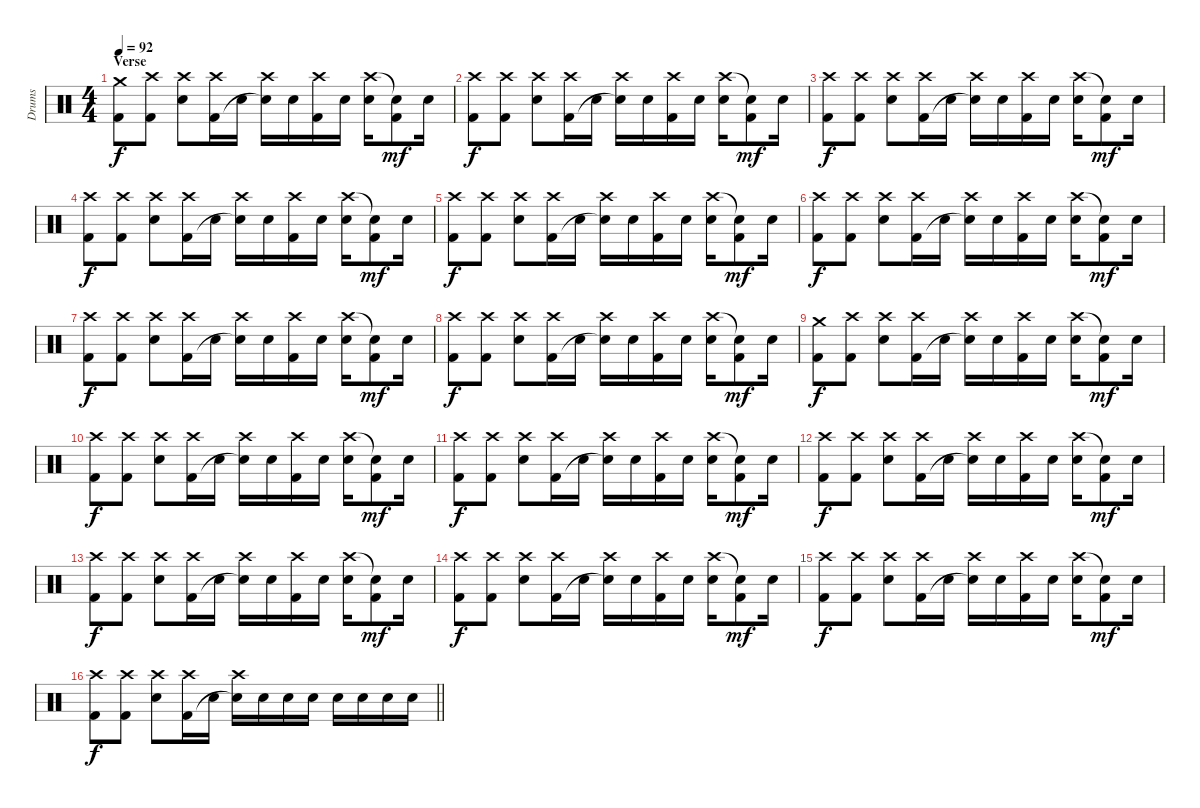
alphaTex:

\track ("Drums" "Drums") {instrument percussion}
\staff {score}
\articulation defaults
\ts (4 4)
\section ("" "Verse")
\tempo 92
\clef neutral
\ks c
("Crash medium (hit)" "Kick (hit) 2").8{dy f} ("Crash high (hit)" "Kick (hit) 2").8 ("Crash high (hit)" "Electric Snare (hit)").8 ("Crash high (hit)" "Kick (hit) 2").16 "Electric Snare (hit)".16 ("Crash high (hit)" "Snare (hit)"{t}).16 "Electric Snare (hit)".16 ("Crash high (hit)" "Kick (hit) 2").16 "Electric Snare (hit)".16 ("Crash high (hit)" "Electric Snare (hit)").16 ("Snare (hit)"{t} "Kick (hit) 2").8{dy mf} "Electric Snare (hit)".16 |
("Crash high (hit)" "Kick (hit) 2").8{dy f} ("Crash high (hit)" "Kick (hit) 2").8 ("Crash high (hit)" "Electric Snare (hit)").8 ("Crash high (hit)" "Kick (hit) 2").16 "Electric Snare (hit)".16 ("Crash high (hit)" "Snare (hit)"{t}).16 "Electric Snare (hit)".16 ("Crash high (hit)" "Kick (hit) 2").16 "Electric Snare (hit)".16 ("Crash high (hit)" "Electric Snare (hit)").16 ("Snare (hit)"{t} "Kick (hit) 2").8{dy mf} "Electric Snare (hit)".16 |
("Crash high (hit)" "Kick (hit) 2").8{dy f} ("Crash high (hit)" "Kick (hit) 2").8 ("Crash high (hit)" "Electric Snare (hit)").8 ("Crash high (hit)" "Kick (hit) 2").16 "Electric Snare (hit)".16 ("Crash high (hit)" "Snare (hit)"{t}).16 "Electric Snare (hit)".16 ("Crash high (hit)" "Kick (hit) 2").16 "Electric Snare (hit)".16 ("Crash high (hit)" "Electric Snare (hit)").16 ("Snare (hit)"{t} "Kick (hit) 2").8{dy mf} "Electric Snare (hit)".16 |
("Crash high (hit)" "Kick (hit) 2").8{dy f} ("Crash high (hit)" "Kick (hit) 2").8 ("Crash high (hit)" "Electric Snare (hit)").8 ("Crash high (hit)" "Kick (hit) 2").16 "Electric Snare (hit)".16 ("Crash high (hit)" "Snare (hit)"{t}).16 "Electric Snare (hit)".16 ("Crash high (hit)" "Kick (hit) 2").16 "Electric Snare (hit)".16 ("Crash high (hit)" "Electric Snare (hit)").16 ("Snare (hit)"{t} "Kick (hit) 2").8{dy mf} "Electric Snare (hit)".16 |
("Crash high (hit)" "Kick (hit) 2").8{dy f} ("Crash high (hit)" "Kick (hit) 2").8 ("Crash high (hit)" "Electric Snare (hit)").8 ("Crash high (hit)" "Kick (hit) 2").16 "Electric Snare (hit)".16 ("Crash high (hit)" "Snare (hit)"{t}).16 "Electric Snare (hit)".16 ("Crash high (hit)" "Kick (hit) 2").16 "Electric Snare (hit)".16 ("Crash high (hit)" "Electric Snare (hit)").16 ("Snare (hit)"{t} "Kick (hit) 2").8{dy mf} "Electric Snare (hit)".16 |
("Crash high (hit)" "Kick (hit) 2").8{dy f} ("Crash high (hit)" "Kick (hit) 2").8 ("Crash high (hit)" "Electric Snare (hit)").8 ("Crash high (hit)" "Kick (hit) 2").16 "Electric Snare (hit)".16 ("Crash high (hit)" "Snare (hit)"{t}).16 "Electric Snare (hit)".16 ("Crash high (hit)" "Kick (hit) 2").16 "Electric Snare (hit)".16 ("Crash high (hit)" "Electric Snare (hit)").16 ("Snare (hit)"{t} "Kick (hit) 2").8{dy mf} "Electric Snare (hit)".16 |
("Crash high (hit)" "Kick (hit) 2").8{dy f} ("Crash high (hit)" "Kick (hit) 2").8 ("Crash high (hit)" "Electric Snare (hit)").8 ("Crash high (hit)" "Kick (hit) 2").16 "Electric Snare (hit)".16 ("Crash high (hit)" "Snare (hit)"{t}).16 "Electric Snare (hit)".16 ("Crash high (hit)" "Kick (hit) 2").16 "Electric Snare (hit)".16 ("Crash high (hit)" "Electric Snare (hit)").16 ("Snare (hit)"{t} "Kick (hit) 2").8{dy mf} "Electric Snare (hit)".16 |
("Crash high (hit)" "Kick (hit) 2").8{dy f} ("Crash high (hit)" "Kick (hit) 2").8 ("Crash high (hit)" "Electric Snare (hit)").8 ("Crash high (hit)" "Kick (hit) 2").16 "Electric Snare (hit)".16 ("Crash high (hit)" "Snare (hit)"{t}).16 "Electric Snare (hit)".16 ("Crash high (hit)" "Kick (hit) 2").16 "Electric Snare (hit)".16 ("Crash high (hit)" "Electric Snare (hit)").16 ("Snare (hit)"{t} "Kick (hit) 2").8{dy mf} "Electric Snare (hit)".16 |
("Crash medium (hit)" "Kick (hit) 2").8{dy f} ("Crash high (hit)" "Kick (hit) 2").8 ("Crash high (hit)" "Electric Snare (hit)").8 ("Crash high (hit)" "Kick (hit) 2").16 "Electric Snare (hit)".16 ("Crash high (hit)" "Snare (hit)"{t}).16 "Electric Snare (hit)".16 ("Crash high (hit)" "Kick (hit) 2").16 "Electric Snare (hit)".16 ("Crash high (hit)" "Electric Snare (hit)").16 ("Snare (hit)"{t} "Kick (hit) 2").8{dy mf} "Electric Snare (hit)".16 |
("Crash high (hit)" "Kick (hit) 2").8{dy f} ("Crash high (hit)" "Kick (hit) 2").8 ("Crash high (hit)" "Electric Snare (hit)").8 ("Crash high (hit)" "Kick (hit) 2").16 "Electric Snare (hit)".16 ("Crash high (hit)" "Snare (hit)"{t}).16 "Electric Snare (hit)".16 ("Crash high (hit)" "Kick (hit) 2").16 "Electric Snare (hit)".16 ("Crash high (hit)" "Electric Snare (hit)").16 ("Snare (hit)"{t} "Kick (hit) 2").8{dy mf} "Electric Snare (hit)".16 |
("Crash high (hit)" "Kick (hit) 2").8{dy f} ("Crash high (hit)" "Kick (hit) 2").8 ("Crash high (hit)" "Electric Snare (hit)").8 ("Crash high (hit)" "Kick (hit) 2").16 "Electric Snare (hit)".16 ("Crash high (hit)" "Snare (hit)"{t}).16 "Electric Snare (hit)".16 ("Crash high (hit)" "Kick (hit) 2").16 "Electric Snare (hit)".16 ("Crash high (hit)" "Electric Snare (hit)").16 ("Snare (hit)"{t} "Kick (hit) 2").8{dy mf} "Electric Snare (hit)".16 |
("Crash high (hit)" "Kick (hit) 2").8{dy f} ("Crash high (hit)" "Kick (hit) 2").8 ("Crash high (hit)" "Electric Snare (hit)").8 ("Crash high (hit)" "Kick (hit) 2").16 "Electric Snare (hit)".16 ("Crash high (hit)" "Snare (hit)"{t}).16 "Electric Snare (hit)".16 ("Crash high (hit)" "Kick (hit) 2").16 "Electric Snare (hit)".16 ("Crash high (hit)" "Electric Snare (hit)").16 ("Snare (hit)"{t} "Kick (hit) 2").8{dy mf} "Electric Snare (hit)".16 |
("Crash high (hit)" "Kick (hit) 2").8{dy f} ("Crash high (hit)" "Kick (hit) 2").8 ("Crash high (hit)" "Electric Snare (hit)").8 ("Crash high (hit)" "Kick (hit) 2").16 "Electric Snare (hit)".16 ("Crash high (hit)" "Snare (hit)"{t}).16 "Electric Snare (hit)".16 ("Crash high (hit)" "Kick (hit) 2").16 "Electric Snare (hit)".16 ("Crash high (hit)" "Electric Snare (hit)").16 ("Snare (hit)"{t} "Kick (hit) 2").8{dy mf} "Electric Snare (hit)".16 |
("Crash high (hit)" "Kick (hit) 2").8{dy f} ("Crash high (hit)" "Kick (hit) 2").8 ("Crash high (hit)" "Electric Snare (hit)").8 ("Crash high (hit)" "Kick (hit) 2").16 "Electric Snare (hit)".16 ("Crash high (hit)" "Snare (hit)"{t}).16 "Electric Snare (hit)".16 ("Crash high (hit)" "Kick (hit) 2").16 "Electric Snare (hit)".16 ("Crash high (hit)" "Electric Snare (hit)").16 ("Snare (hit)"{t} "Kick (hit) 2").8{dy mf} "Electric Snare (hit)".16 |
("Crash high (hit)" "Kick (hit) 2").8{dy f} ("Crash high (hit)" "Kick (hit) 2").8 ("Crash high (hit)" "Electric Snare (hit)").8 ("Crash high (hit)" "Kick (hit) 2").16 "Electric Snare (hit)".16 ("Crash high (hit)" "Snare (hit)"{t}).16 "Electric Snare (hit)".16 ("Crash high (hit)" "Kick (hit) 2").16 "Electric Snare (hit)".16 ("Crash high (hit)" "Electric Snare (hit)").16 ("Snare (hit)"{t} "Kick (hit) 2").8{dy mf} "Electric Snare (hit)".16 |
\barLineRight lightlight
("Crash high (hit)" "Kick (hit) 2").8{dy f} ("Crash high (hit)" "Kick (hit) 2").8 ("Crash high (hit)" "Electric Snare (hit)").8 ("Crash high (hit)" "Kick (hit) 2").16 "Electric Snare (hit)".16 ("Crash high (hit)" "Snare (hit)"{t}).16 "Electric Snare (hit)".16 "Electric Snare (hit)".16 "Electric Snare (hit)".16 "Electric Snare (hit)".16 "Electric Snare (hit)".16 "Electric Snare (hit)".16 "Electric Snare (hit)".16
